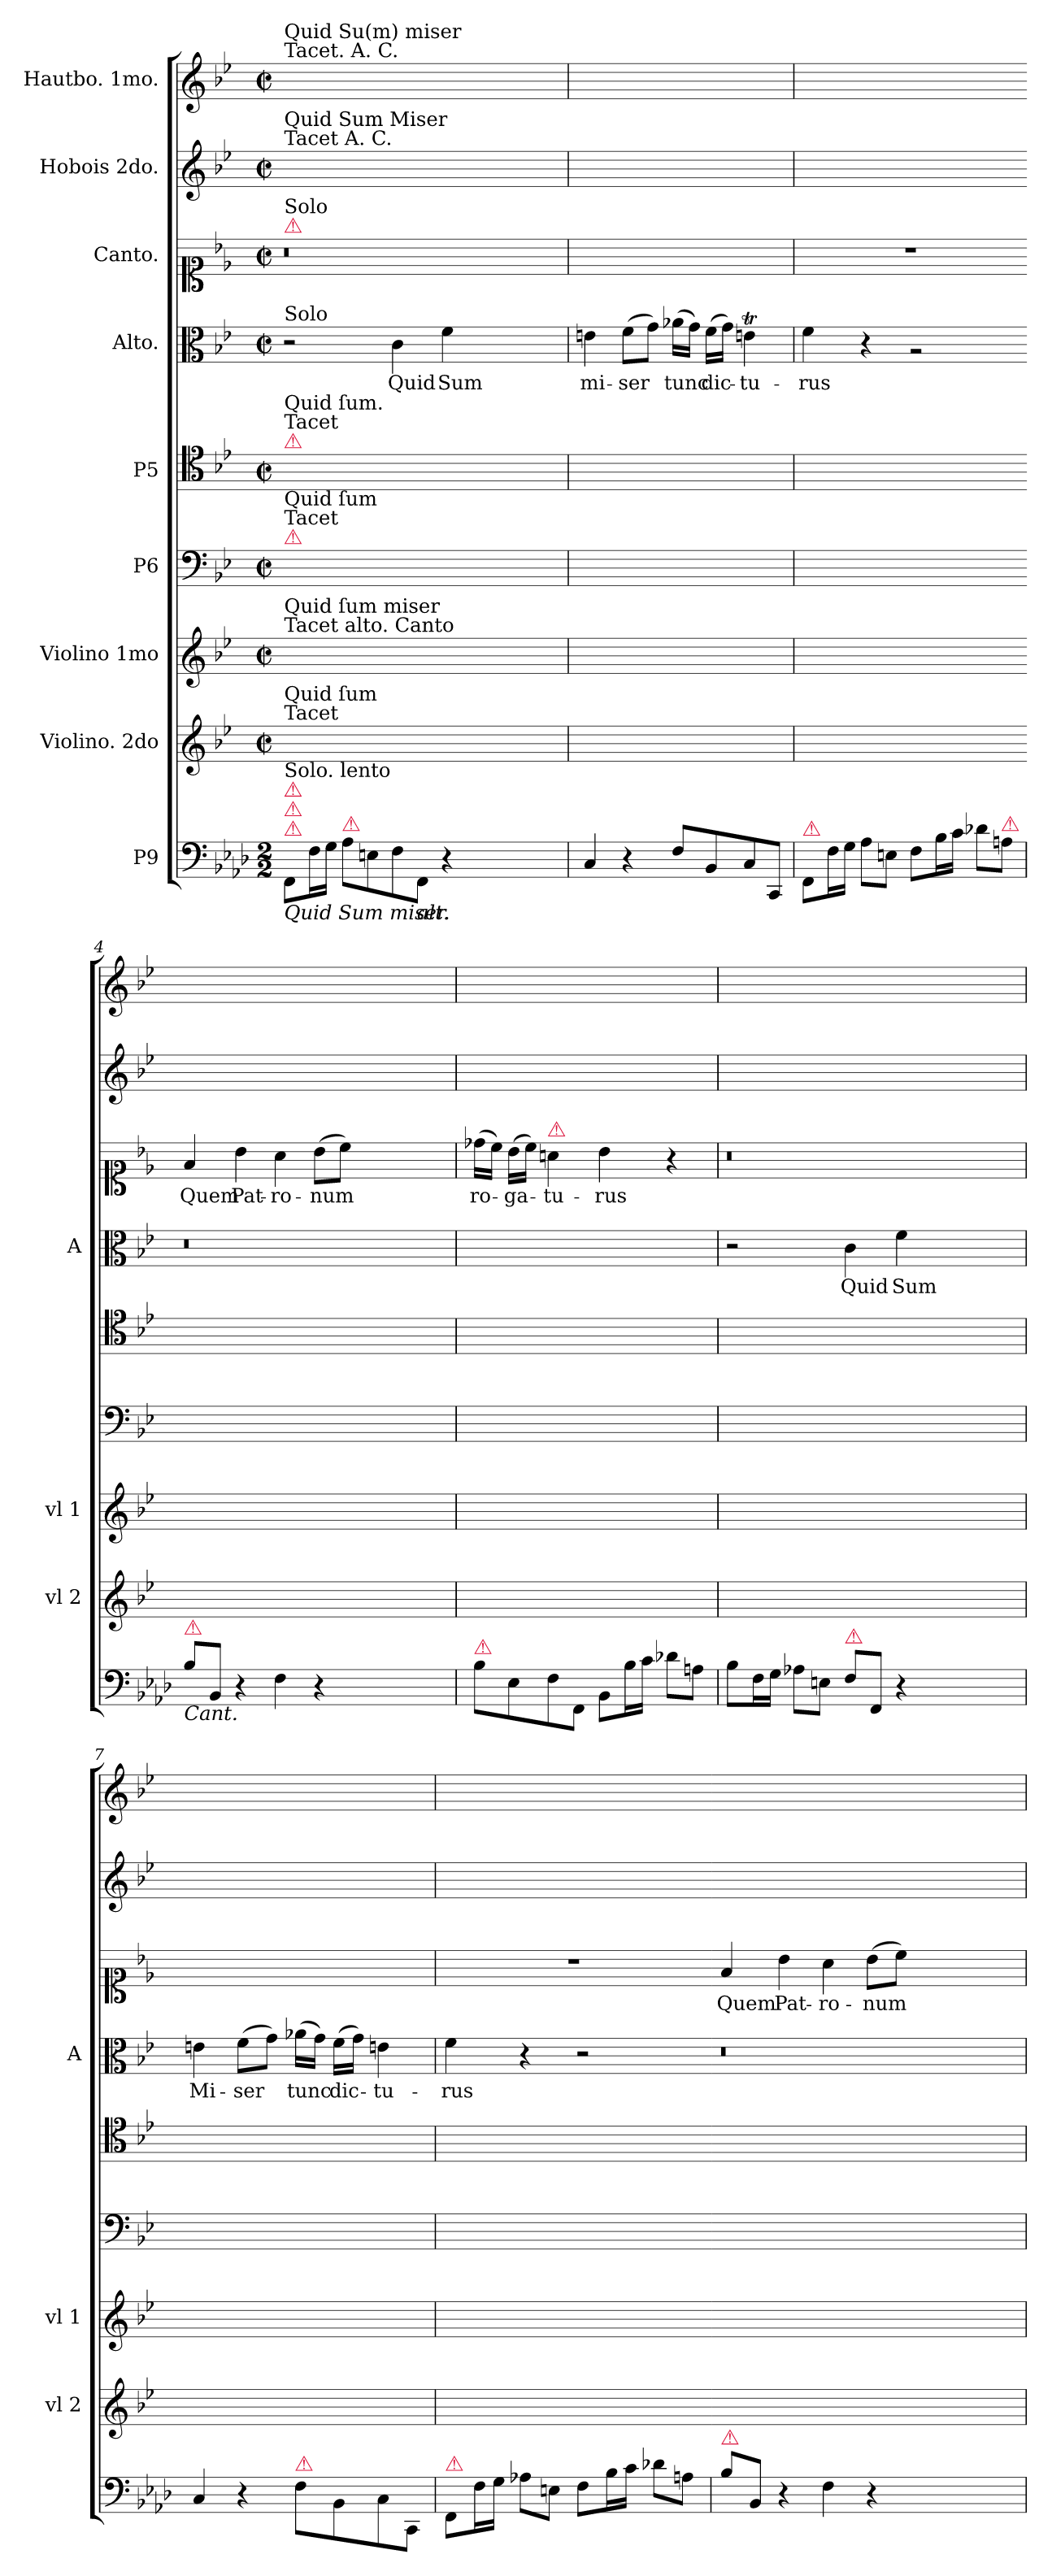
**kern	**kern	**kern	**kern	**kern	**kern	**text	**kern	**text	**kern	**kern
*part9	*part8	*part7	*part6	*part5	*part4	*part4	*part3	*part3	*part2	*part1
*staff9	*staff8	*staff7	*staff6	*staff5	*staff4	*staff4	*staff3	*staff3	*staff2	*staff1
*I"P9	*I"Violino. 2do	*I"Violino 1mo	*I"P6	*I"P5	*I"Alto.	*	*I"Canto.	*	*I"Hobois 2do.	*I"Hautbo. 1mo.
*	*I'vl 2	*I'vl 1	*	*	*I'A	*	*	*	*	*
*clefF4	*clefG2	*clefG2	*clefF4	*clefC4	*clefC3	*	*clefC1	*	*clefG2	*clefG2
*k[b-e-a-d-]	*k[b-e-]	*k[b-e-]	*k[b-e-]	*k[b-e-]	*k[b-e-]	*	*k[b-e-]	*	*k[b-e-]	*k[b-e-]
*M2/2	*M2/2	*M2/2	*M2/2	*M2/2	*M2/2	*	*M2/2	*	*M2/2	*M2/2
*	*met(c|)	*met(c|)	*met(c|)	*met(c|)	*met(c|)	*	*met(c|)	*	*met(c|)	*met(c|)
=1	=1	=1	=1	=1	=1	=1	=1	=1	=1	=1
!	!	!	!	!	!	!	!	!	!	!LO:TX:a:t=Quid Su(m) miser\nTacet. A. C.
!	!	!	!	!	!	!	!	!	!LO:TX:a:t=Quid Sum Miser\nTacet A. C.	!
!	!	!	!	!	!	!	!LO:TX:a:color=crimson:t=⚠	!	!	!
!	!	!	!	!	!	!	!LO:TX:a:t=Solo	!	!	!
!	!	!	!	!	!LO:TX:a:t=Solo	!	!	!	!	!
!	!	!	!	!LO:TX:a:color=crimson:t=⚠	!	!	!	!	!	!
!	!	!	!	!LO:TX:a:t=Quid ſum. \nTacet	!	!	!	!	!	!
!	!	!	!LO:TX:a:color=crimson:t=⚠	!	!	!	!	!	!	!
!	!	!	!LO:TX:a:t=Quid ſum \nTacet	!	!	!	!	!	!	!
!	!	!LO:TX:a:t=Quid ſum miser\nTacet alto. Canto	!	!	!	!	!	!	!	!
!	!LO:TX:a:t=Quid ſum \nTacet	!	!	!	!	!	!	!	!	!
!LO:TX:a:color=crimson:t=⚠	!	!	!	!	!	!	!	!	!	!
!LO:TX:a:color=crimson:t=⚠	!	!	!	!	!	!	!	!	!	!
!LO:TX:a:color=crimson:t=⚠	!	!	!	!	!	!	!	!	!	!
!LO:TX:a:t=Solo. lento	!	!	!	!	!	!	!	!	!	!
!LO:TX:b:i:t=Quid Sum miser.	!	!	!	!	!	!	!	!	!	!
8FF/L	1ryy	1ryy	1ryy	1ryy	2r	.	0r	.	1ryy	1ryy
16F\L	.	.	.	.	.	.	.	.	.	.
16G\JJ	.	.	.	.	.	.	.	.	.	.
!LO:TX:a:color=crimson:t=⚠	!	!	!	!	!	!	!	!	!	!
8A-\L	.	.	.	.	.	.	.	.	.	.
8En\	.	.	.	.	.	.	.	.	.	.
8F\	.	.	.	.	4c\	Quid	.	.	.	.
!LO:TX:b:i:t=alt.	!	!	!	!	!	!	!	!	!	!
8FF/J	.	.	.	.	.	.	.	.	.	.
4r	.	.	.	.	4f\	Sum	.	.	.	.
1ryy	1ryy	1ryy	1ryy	1ryy	1ryy	.	.	.	1ryy	1ryy
=2	=2	=2	=2	=2	=2	=2	=2	=2	=2	=2
4C/	1ryy	1ryy	1ryy	1ryy	4en\	mi-	1ryy	.	1ryy	1ryy
4r	.	.	.	.	(8f\L	-ser	.	.	.	.
.	.	.	.	.	8g\J)	.	.	.	.	.
8F/L	.	.	.	.	(16a-X\LL	tunc	.	.	.	.
.	.	.	.	.	16g\JJ)	.	.	.	.	.
8BB-/	.	.	.	.	(16f\LL	dic-	.	.	.	.
.	.	.	.	.	16g\JJ)	.	.	.	.	.
8C/	.	.	.	.	4ent\	-tu-	.	.	.	.
8CC/J	.	.	.	.	.	.	.	.	.	.
=3	=3	=3	=3	=3	=3	=3	=3	=3	=3	=3
!LO:TX:a:color=crimson:t=⚠	!	!	!	!	!	!	!	!	!	!
8FF/L	1ryy	1ryy	1ryy	1ryy	4f\	-rus	1r	.	1ryy	1ryy
16F\L	.	.	.	.	.	.	.	.	.	.
16G\JJ	.	.	.	.	.	.	.	.	.	.
8A-\L	.	.	.	.	4r	.	.	.	.	.
8En\J	.	.	.	.	.	.	.	.	.	.
8F\L	.	.	.	.	2rA	.	.	.	.	.
16B-\L	.	.	.	.	.	.	.	.	.	.
16c\JJ	.	.	.	.	.	.	.	.	.	.
8d-X\L	.	.	.	.	.	.	.	.	.	.
!LO:TX:a:color=crimson:t=⚠	!	!	!	!	!	!	!	!	!	!
8An\J	.	.	.	.	.	.	.	.	.	.
=4	=4	=4	=4	=4	=4-	=4	=4	=4	=4	=4
!LO:TX:b:i:t=Cant.	!	!	!	!	!	!	!	!	!	!
!LO:TX:a:color=crimson:t=⚠	!	!	!	!	!	!	!	!	!	!
8B-\L	1ryy	1ryy	1ryy	1ryy	0r	.	4f/	Quem	1ryy	1ryy
8BB-/J	.	.	.	.	.	.	.	.	.	.
4r	.	.	.	.	.	.	4b-\	Pat-	.	.
4F\	.	.	.	.	.	.	4a\	-ro-	.	.
4r	.	.	.	.	.	.	(8b-\L	-num	.	.
.	.	.	.	.	.	.	8cc\J)	.	.	.
1ryy	1ryy	1ryy	1ryy	1ryy	.	.	1ryy	.	1ryy	1ryy
=5	=5	=5	=5	=5	=5	=5	=5	=5	=5	=5
!LO:TX:a:color=crimson:t=⚠	!	!	!	!	!	!	!	!	!	!
8B-\L	1ryy	1ryy	1ryy	1ryy	1ryy	.	(16dd-X\LL	ro-	1ryy	1ryy
.	.	.	.	.	.	.	16cc\JJ)	.	.	.
8E-\	.	.	.	.	.	.	(16b-\LL	-ga-	.	.
.	.	.	.	.	.	.	16cc\JJ)	.	.	.
!	!	!	!	!	!	!	!LO:TX:a:color=crimson:t=⚠	!	!	!
8F\	.	.	.	.	.	.	4an\	-tu-	.	.
8FF/J	.	.	.	.	.	.	.	.	.	.
8BB-/L	.	.	.	.	.	.	4b-\	-rus	.	.
16B-\L	.	.	.	.	.	.	.	.	.	.
16c\JJ	.	.	.	.	.	.	.	.	.	.
8d-X\L	.	.	.	.	.	.	4r	.	.	.
8An\J	.	.	.	.	.	.	.	.	.	.
=6	=6	=6	=6	=6	=6	=6	=6	=6	=6	=6
8B-\L	1ryy	1ryy	1ryy	1ryy	2r	.	0r	.	1ryy	1ryy
16F\L	.	.	.	.	.	.	.	.	.	.
16G\JJ	.	.	.	.	.	.	.	.	.	.
8A-X\L	.	.	.	.	.	.	.	.	.	.
8En\J	.	.	.	.	.	.	.	.	.	.
!LO:TX:a:color=crimson:t=⚠	!	!	!	!	!	!	!	!	!	!
8F\L	.	.	.	.	4c\	Quid	.	.	.	.
8FF/J	.	.	.	.	.	.	.	.	.	.
4r	.	.	.	.	4f\	Sum	.	.	.	.
1ryy	1ryy	1ryy	1ryy	1ryy	1ryy	.	.	.	1ryy	1ryy
=7	=7	=7	=7	=7	=7	=7	=7	=7	=7	=7
4C/	1ryy	1ryy	1ryy	1ryy	4en\	Mi-	1ryy	.	1ryy	1ryy
4r	.	.	.	.	(8f\L	-ser	.	.	.	.
.	.	.	.	.	8g\J)	.	.	.	.	.
!LO:TX:a:color=crimson:t=⚠	!	!	!	!	!	!	!	!	!	!
8F\L	.	.	.	.	(16a-X\LL	tunc	.	.	.	.
.	.	.	.	.	16g\JJ)	.	.	.	.	.
8BB-\	.	.	.	.	(16f\LL	dic-	.	.	.	.
.	.	.	.	.	16g\JJ)	.	.	.	.	.
8C\	.	.	.	.	4en\	-tu-	.	.	.	.
8CC/J	.	.	.	.	.	.	.	.	.	.
=8	=8	=8	=8	=8	=8	=8	=8	=8	=8	=8
!LO:TX:a:color=crimson:t=⚠	!	!	!	!	!	!	!	!	!	!
8FF/L	1ryy	1ryy	1ryy	1ryy	4f\	-rus	1r	.	1ryy	1ryy
16F\L	.	.	.	.	.	.	.	.	.	.
16G\JJ	.	.	.	.	.	.	.	.	.	.
8A-X\L	.	.	.	.	4r	.	.	.	.	.
8En\J	.	.	.	.	.	.	.	.	.	.
8F\L	.	.	.	.	2r	.	.	.	.	.
16B-\L	.	.	.	.	.	.	.	.	.	.
16c\JJ	.	.	.	.	.	.	.	.	.	.
8d-X\L	.	.	.	.	.	.	.	.	.	.
8An\J	.	.	.	.	.	.	.	.	.	.
=9	=9	=9	=9	=9	=9-	=9	=9	=9	=9	=9
!LO:TX:a:color=crimson:t=⚠	!	!	!	!	!	!	!	!	!	!
8B-\L	1ryy	1ryy	1ryy	1ryy	0r	.	4f/	Quem	1ryy	1ryy
8BB-/J	.	.	.	.	.	.	.	.	.	.
4r	.	.	.	.	.	.	4b-\	Pat-	.	.
4F\	.	.	.	.	.	.	4a\	-ro-	.	.
4r	.	.	.	.	.	.	(8b-\L	-num	.	.
.	.	.	.	.	.	.	8cc\J)	.	.	.
1ryy	1ryy	1ryy	1ryy	1ryy	.	.	1ryy	.	1ryy	1ryy
=	=	=	=	=	=	=	=	=	=	=
*-	*-	*-	*-	*-	*-	*-	*-	*-	*-	*-
